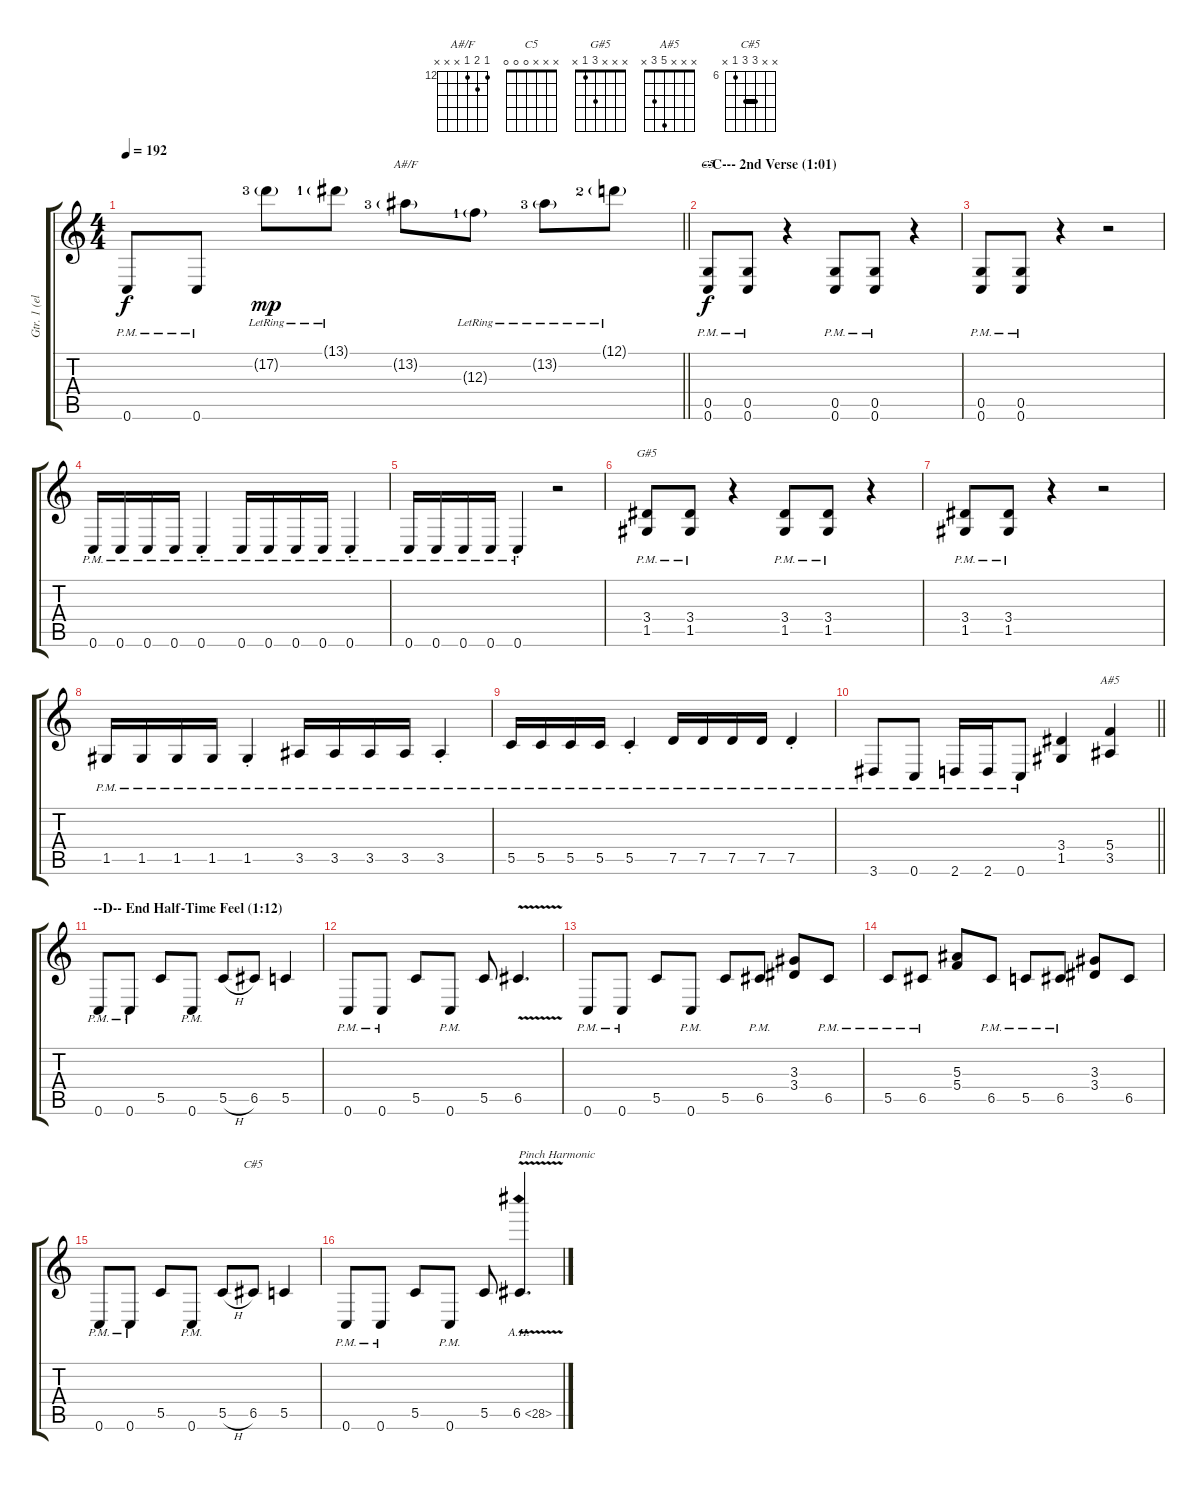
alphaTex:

\track ("Gtr. 1 (elec. w/dist.) [Alexi Laiho]" "Gtr. 1 (el") {instrument distortionguitar}
\staff {score tabs}
\tuning (D4 A3 F3 C3 G2 C2) {hide}
\chord ("A#/F" 12 13 12 x x x) {firstfret 12}
\chord ("C5" x x x 0 0 0)
\chord ("G#5" x x x 3 1 x)
\chord ("A#5" x x x 5 3 x)
\chord ("C#5" x x 8 8 6 x) {firstfret 6 barre 8}
\ts (4 4)
\tempo 192
\clef g2
\barLineRight lightlight
\ks c
0.6{pm}.8{dy f} 0.6{pm}.8 17.2{g lr lf 4}.8{dy mp} 13.1{g lr lf 2}.8 13.2{g lf 4}.8{ch "A#/F"} 12.3{g lr lf 2}.8 13.2{g lr lf 4}.8 12.1{g lr lf 3}.8 |
\section ("" "--C--- 2nd Verse (1:01)")
(0.5{pm} 0.6{pm}).8{ch "C5" dy f} (0.5{pm} 0.6{pm}).8 r.4 (0.5{pm} 0.6{pm}).8 (0.5{pm} 0.6{pm}).8 r.4 |
(0.5{pm} 0.6{pm}).8 (0.5{pm} 0.6{pm}).8 r.4 r.2 |
0.6{pm}.16 0.6{pm}.16 0.6{pm}.16 0.6{pm}.16 0.6{pm st}.4 0.6{pm}.16 0.6{pm}.16 0.6{pm}.16 0.6{pm}.16 0.6{pm st}.4 |
0.6{pm}.16 0.6{pm}.16 0.6{pm}.16 0.6{pm}.16 0.6{pm st}.4 r.2 |
(3.4{pm} 1.5{pm}).8{ch "G#5"} (3.4{pm} 1.5{pm}).8 r.4 (3.4{pm} 1.5{pm}).8 (3.4{pm} 1.5{pm}).8 r.4 |
(3.4{pm} 1.5{pm}).8 (3.4{pm} 1.5{pm}).8 r.4 r.2 |
1.5{pm}.16 1.5{pm}.16 1.5{pm}.16 1.5{pm}.16 1.5{pm st}.4 3.5{pm}.16 3.5{pm}.16 3.5{pm}.16 3.5{pm}.16 3.5{pm st}.4 |
5.5{pm}.16 5.5{pm}.16 5.5{pm}.16 5.5{pm}.16 5.5{pm st}.4 7.5{pm}.16 7.5{pm}.16 7.5{pm}.16 7.5{pm}.16 7.5{pm st}.4 |
\barLineRight lightlight
3.6{pm}.8 0.6{pm}.8 2.6{pm}.16 2.6{pm}.16 0.6{pm}.8 (3.4 1.5).4 (5.4 3.5).4{ch "A#5"} |
\section ("" "--D-- End Half-Time Feel (1:12)")
0.6{pm}.8 0.6{pm}.8 5.5.8 0.6{pm}.8 5.5{h}.8 6.5.8 5.5.4 |
0.6{pm}.8 0.6{pm}.8 5.5.8 0.6{pm}.8 5.5.8 6.5{v}.4{d} |
0.6{pm}.8 0.6{pm}.8 5.5.8 0.6{pm}.8 5.5.8 6.5{pm}.8 (3.3 3.4).8 6.5{pm}.8 |
5.5{pm}.8 6.5{pm}.8 (5.3 5.4).8 6.5{pm}.8 5.5{pm}.8 6.5{pm}.8 (3.3 3.4).8 6.5.8 |
0.6{pm}.8 0.6{pm}.8 5.5.8 0.6{pm}.8 5.5{h}.8 6.5.8{ch "C#5"} 5.5.4 |
0.6{pm}.8 0.6{pm}.8 5.5.8 0.6{pm}.8 5.5.8 6.5{ah 22 v}.4{d txt "Pinch Harmonic"}
